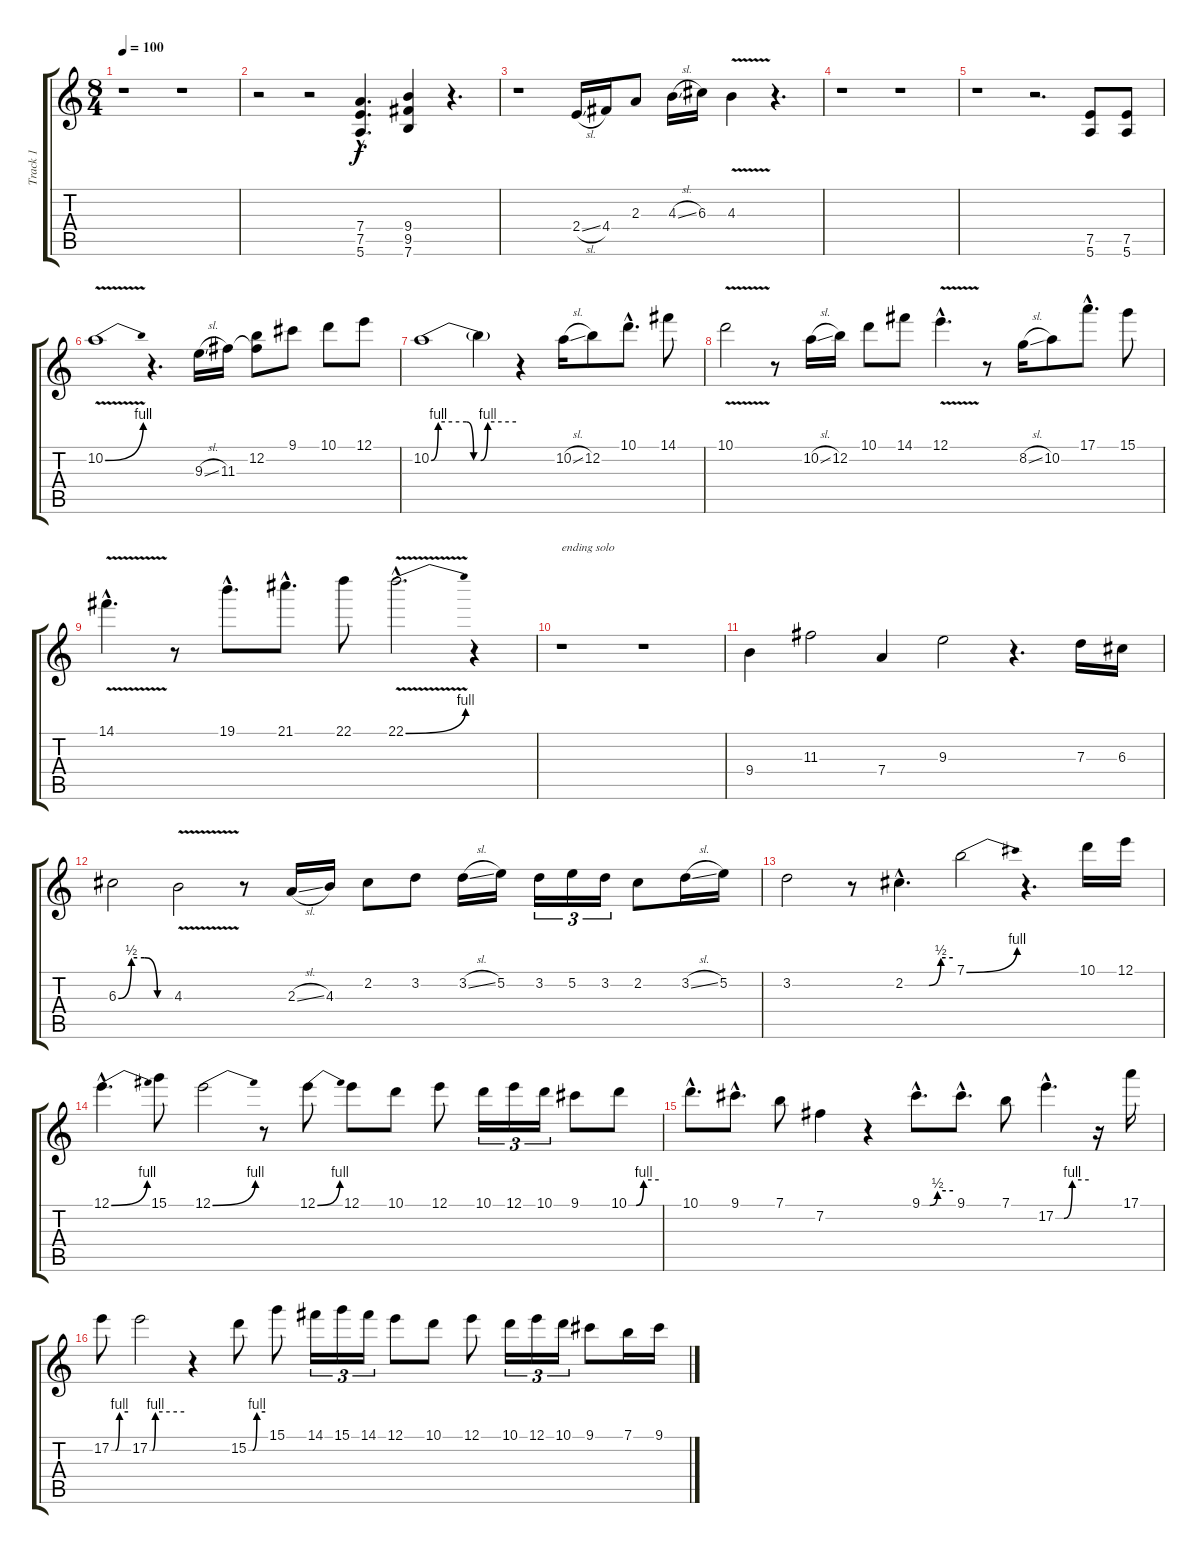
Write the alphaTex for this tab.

\track ("Track 1" "Track 1") {instrument overdrivenguitar}
\staff {score tabs}
\tuning (E4 B3 G3 D3 A2 E2) {hide}
\ts (8 4)
\tempo 100
\clef g2
\ks c
r.1{dy f} r.1 |
r.2 r.2 (7.4{hac} 7.5{hac} 5.6{hac}).4{d} (9.4 9.5 7.6).4 r.4{d} |
r.1 2.4{sl}.16 4.4.16 2.3.8 4.3{sl}.16 6.3.16 4.3{v}.4 r.4{d} |
r.1 r.1 |
r.1 r.2{d} (7.5 5.6).8 (7.5 5.6).8 |
10.2{be (bend 0 0 60 4) v}.1{volume 16} r.4{d} 9.3{sl}.16 11.3.16 (12.2 11.3{t}).8 9.1.8 10.1.8 12.1.8 |
10.2{be (custom 0 0 5 4 25 4 30 0 35 0 40 4 60 4)}.1 10.2{t}.4 r.4 10.2{sl}.16 12.2.8 10.1{hac}.8{d} 14.1.8 |
10.1{v}.2 r.8 10.2{sl}.16 12.2.16 10.1.8 14.1.8 12.1{v hac}.4{d} r.8 8.2{sl}.16 10.2.8 17.1{hac}.8{d} 15.1.8 |
14.1{v hac}.4{d} r.8 19.1{hac}.8{d} 21.1{hac}.8{d} 22.1.8 22.1{be (bend 0 0 60 4) v hac}.2{d} r.4 |
r.1{txt "ending solo"} r.1 |
9.4.4 11.3.2 7.4.4 9.3.2 r.4{d} 7.3.16 6.3.16 |
6.3{be (custom 0 0 15 2 30 2 45 0 60 0)}.2 4.3{v}.2 r.8 2.3{sl}.16 4.3.16 2.2.8 3.2.8 3.2{sl}.16 5.2.16 3.2.16{tu (3 2)} 5.2.16{tu (3 2)} 3.2.16{tu (3 2)} 2.2.8 3.2{sl}.16 5.2.16 |
3.2.2 r.8 2.2{be (custom 0 0 30 0 45 2 60 2) hac}.4{d} 7.1{be (bend 0 0 60 4)}.2 r.4{d} 10.1.16 12.1.16 |
12.1{be (bend 0 0 60 4) hac}.4{d} 15.1.8 12.1{be (bend 0 0 60 4)}.2 r.8 12.1{be (bend 0 0 60 4)}.8 12.1.8 10.1.8 12.1.8 10.1.16{tu (3 2)} 12.1.16{tu (3 2)} 10.1.16{tu (3 2)} 9.1.8 10.1{be (custom 0 0 15 0 30 4 60 4)}.8 |
10.1{hac}.8{d} 9.1{hac}.8{d} 7.1.8 7.2.4 r.4 9.1{be (custom 0 0 15 0 30 2 60 2) hac}.8{d} 9.1{hac}.8{d} 7.1.8 17.2{be (custom 0 0 15 0 30 4 60 4) hac}.4{d} r.16 17.1.16 |
17.2{be (custom 0 0 15 0 29 4 60 4)}.8 17.2{be (custom 0 0 5 0 10 4 60 4)}.2 r.4 15.2{be (custom 0 0 15 0 30 4 60 4)}.8 15.1.8 14.1.16{tu (3 2)} 15.1.16{tu (3 2)} 14.1.16{tu (3 2)} 12.1.8 10.1.8 12.1.8 10.1.16{tu (3 2)} 12.1.16{tu (3 2)} 10.1.16{tu (3 2)} 9.1.8 7.1.16 9.1.16
